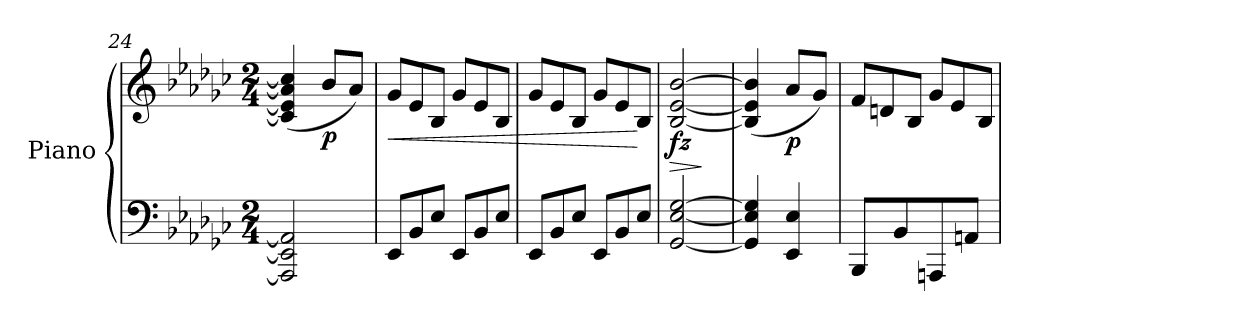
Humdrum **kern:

**kern	**kern	**dynam
*part1	*part1	*part1
*staff2	*staff1	*staff1/2
*I"Piano	*	*
*I'Pno	*	*
*clefF4	*clefG2	*
*k[b-e-a-d-g-c-]	*k[b-e-a-d-g-c-]	*
*G-:	*G-:	*
*M2/4	*M2/4	*
=24	=24	=24
2AAA-/] 2EE-/] 2AA-/]	(4c-/] 4e-/] 4a-/] 4cc-/]	.
!	!	!LO:DY:b
.	8b-/L	p
.	8a-/J)	.
=25	=25	=25
*Xtuplet	*Xtuplet	*
!	!	!LO:HP:b
12EE-/L	12g-/L	<
12BB-/	12e-/	.
12E-/J	12B-/J	.
12EE-/L	12g-/L	.
12BB-/	12e-/	.
12E-/J	12B-/J	.
=26	=26	=26
12EE-/L	12g-/L	.
12BB-/	12e-/	.
12E-/J	12B-/J	.
12EE-/L	12g-/L	.
12BB-/	12e-/	.
12E-/J	12B-/J	[
=27	=27	=27
!	!	!LO:HP:b
!	!	!LO:DY:n=1:b
[2GG-/ [2E-/ [2G-/	[2B-/ [2e-/ [2b-/	> fz
.	.	]
=28	=28	=28
4GG-/] 4E-/] 4G-/]	(4B-/] 4e-/] 4b-/]	.
!	!	!LO:DY:b
4EE-/ 4E-/	8a-/L	p
.	8g-/J)	.
=29	=29	=29
8BBB-/L	12f/L	.
.	12dn/	.
8BB-/	.	.
.	12B-/J	.
8AAAn/	12g-/L	.
.	12e-/	.
8AAn/J	.	.
.	12B-/J	.
=	=	=
*-	*-	*-
